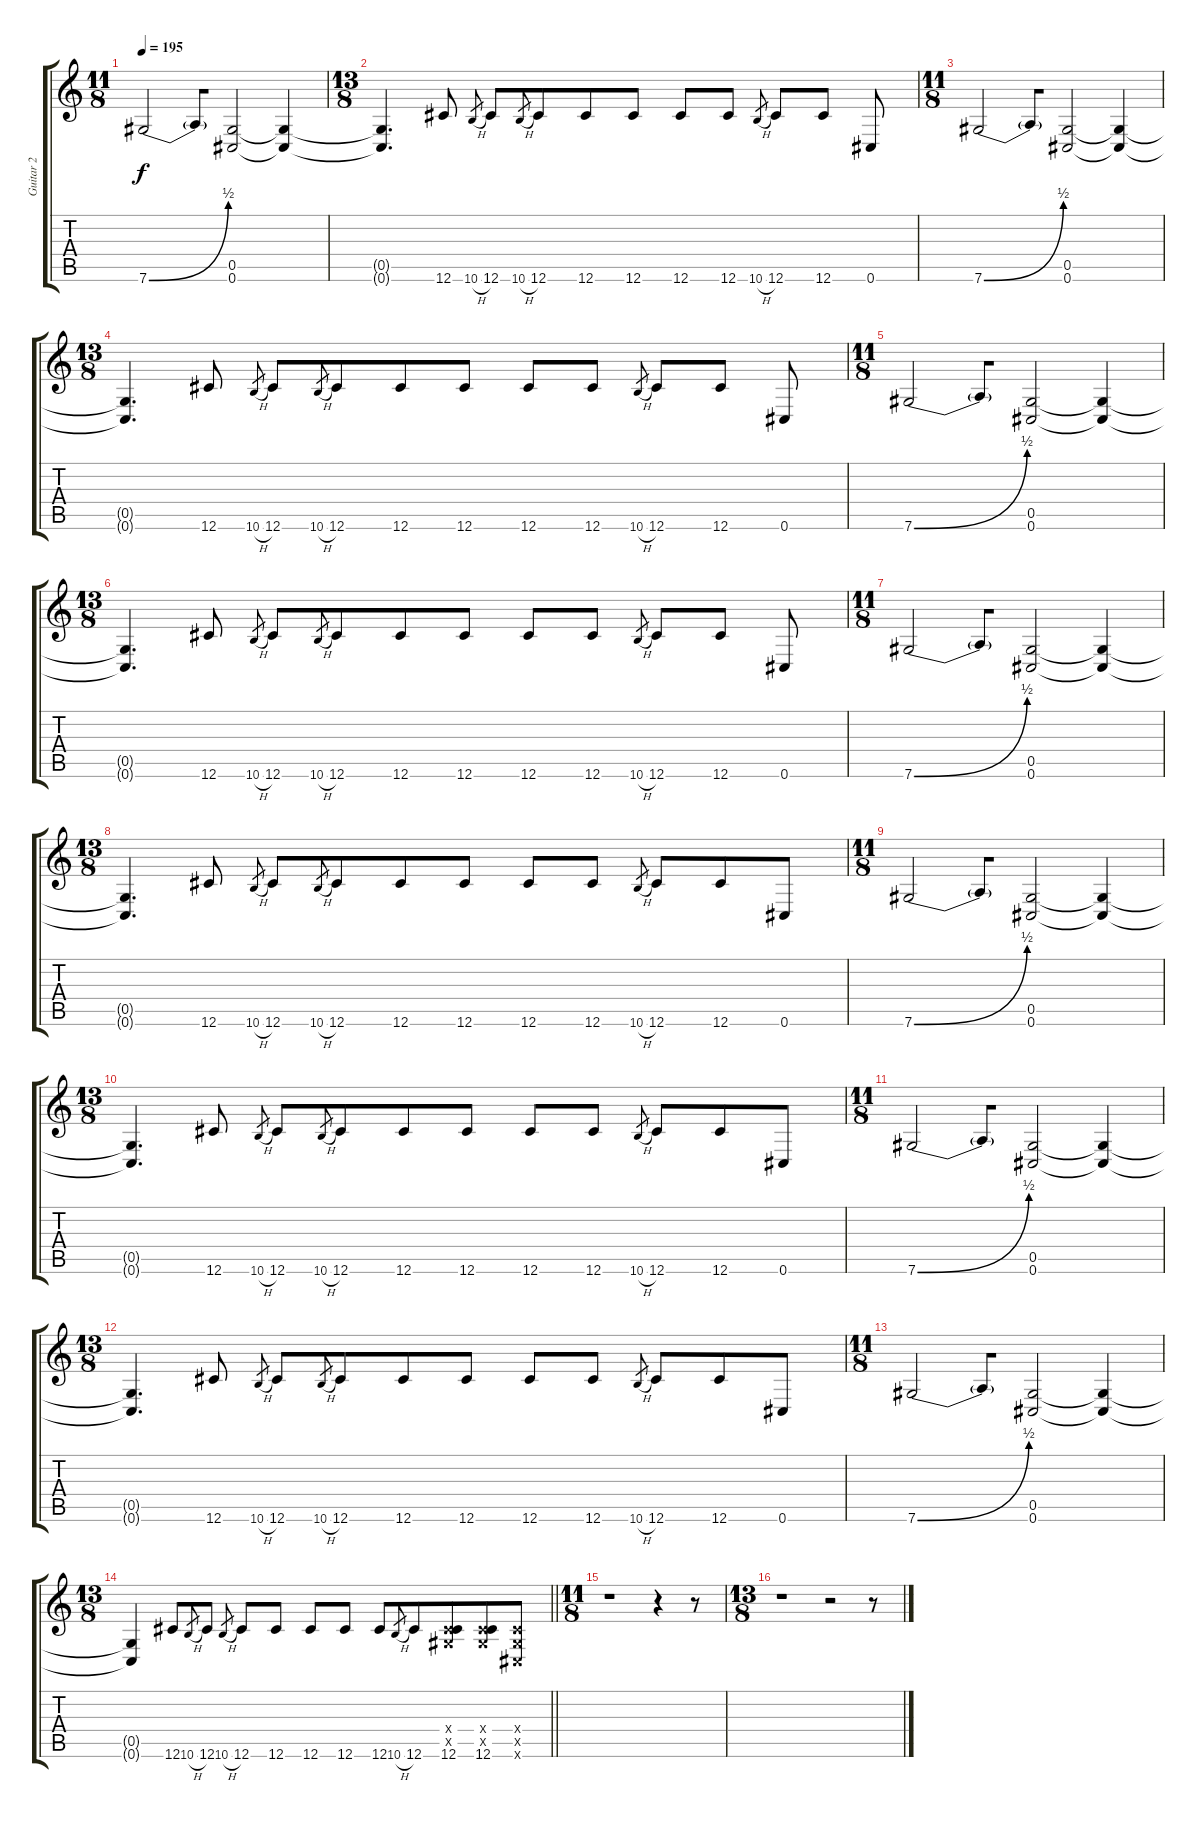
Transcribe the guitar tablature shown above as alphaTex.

\track ("Guitar 2" "Guitar 2") {instrument overdrivenguitar bank 255}
\staff {score tabs}
\tuning (Eb4 Bb3 Gb3 Db3 Ab2 Db2) {hide}
\ts (11 8)
\tempo 195
\clef g2
\ks c
7.6{be (bend 0 0 60 2)}.2{dy f beam merge} 7.6{t}.8{beam merge} (0.5 0.6).2 (0.5{t} 0.6{t}).4 |
\ts (13 8)
(0.5{t} 0.6{t}).4{d} 12.6.8 10.6{h}.8{gr beam merge} 12.6.8 10.6{h}.8{gr} 12.6.8{beam merge} 12.6.8 12.6.8 12.6.8 12.6.8 10.6{h}.8{gr} 12.6.8{beam merge} 12.6.8 0.6.8 |
\ts (11 8)
7.6{be (bend 0 0 60 2)}.2{beam merge} 7.6{t}.8{beam merge} (0.5 0.6).2 (0.5{t} 0.6{t}).4 |
\ts (13 8)
(0.5{t} 0.6{t}).4{d} 12.6.8 10.6{h}.8{gr beam merge} 12.6.8 10.6{h}.8{gr} 12.6.8{beam merge} 12.6.8 12.6.8 12.6.8 12.6.8 10.6{h}.8{gr} 12.6.8{beam merge} 12.6.8 0.6.8 |
\ts (11 8)
7.6{be (bend 0 0 60 2)}.2{beam merge} 7.6{t}.8{beam merge} (0.5 0.6).2 (0.5{t} 0.6{t}).4 |
\ts (13 8)
(0.5{t} 0.6{t}).4{d} 12.6.8 10.6{h}.8{gr beam merge} 12.6.8 10.6{h}.8{gr} 12.6.8{beam merge} 12.6.8 12.6.8 12.6.8 12.6.8 10.6{h}.8{gr} 12.6.8{beam merge} 12.6.8 0.6.8 |
\ts (11 8)
7.6{be (bend 0 0 60 2)}.2{beam merge} 7.6{t}.8{beam merge} (0.5 0.6).2 (0.5{t} 0.6{t}).4 |
\ts (13 8)
(0.5{t} 0.6{t}).4{d} 12.6.8 10.6{h}.8{gr beam merge} 12.6.8 10.6{h}.8{gr} 12.6.8{beam merge} 12.6.8 12.6.8 12.6.8 12.6.8 10.6{h}.8{gr} 12.6.8{beam merge} 12.6.8{beam merge} 0.6.8 |
\ts (11 8)
7.6{be (bend 0 0 60 2)}.2{beam merge} 7.6{t}.8{beam merge} (0.5 0.6).2 (0.5{t} 0.6{t}).4 |
\ts (13 8)
(0.5{t} 0.6{t}).4{d} 12.6.8 10.6{h}.8{gr beam merge} 12.6.8 10.6{h}.8{gr} 12.6.8{beam merge} 12.6.8 12.6.8 12.6.8 12.6.8 10.6{h}.8{gr} 12.6.8{beam merge} 12.6.8{beam merge} 0.6.8 |
\ts (11 8)
7.6{be (bend 0 0 60 2)}.2{beam merge} 7.6{t}.8{beam merge} (0.5 0.6).2 (0.5{t} 0.6{t}).4 |
\ts (13 8)
(0.5{t} 0.6{t}).4{d} 12.6.8 10.6{h}.8{gr beam merge} 12.6.8 10.6{h}.8{gr} 12.6.8{beam merge} 12.6.8 12.6.8 12.6.8 12.6.8 10.6{h}.8{gr} 12.6.8{beam merge} 12.6.8{beam merge} 0.6.8 |
\ts (11 8)
7.6{be (bend 0 0 60 2)}.2{beam merge} 7.6{t}.8{beam merge} (0.5 0.6).2 (0.5{t} 0.6{t}).4 |
\ts (13 8)
\barLineRight lightlight
(0.5{t} 0.6{t}).4 12.6.8 10.6{h}.8{gr beam merge} 12.6.8 10.6{h}.8{gr} 12.6.8{beam merge} 12.6.8 12.6.8 12.6.8 12.6.8 10.6{h}.8{gr} 12.6.8{beam merge} (0.4{x} 0.5{x} 12.6).8 (0.4{x} 0.5{x} 12.6).8{beam merge} (0.4{x} 0.5{x} 0.6{x}).8 |
\ts (11 8)
\section ("" "")
r.1{beam merge} r.4 r.8 |
\ts (13 8)
r.1 r.2 r.8
